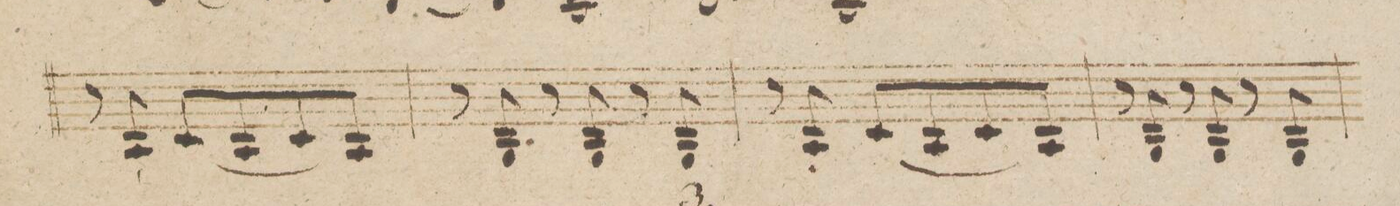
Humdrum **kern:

**kern	**dynam
*I"Violino 2do	*
*clefG2	*
*k[b-e-]	*
*met(c)	*
*M3/4	*
8r	.
8A'</	.
(<8c/L	.
8A/	.
8c/	.
8A/J)	.
=103	=103
8r	.
8G/	.
8r	.
8G/	.
8r	.
8G/	.
=104	=104
8r	.
8A/'<	.
(<8c/L	.
8A/	.
8c/	.
8A/J)	.
=105	=105
8r	.
8G/	.
8r	.
8G/	.
8r	.
8G/	.
=106	=106
*-	*-
